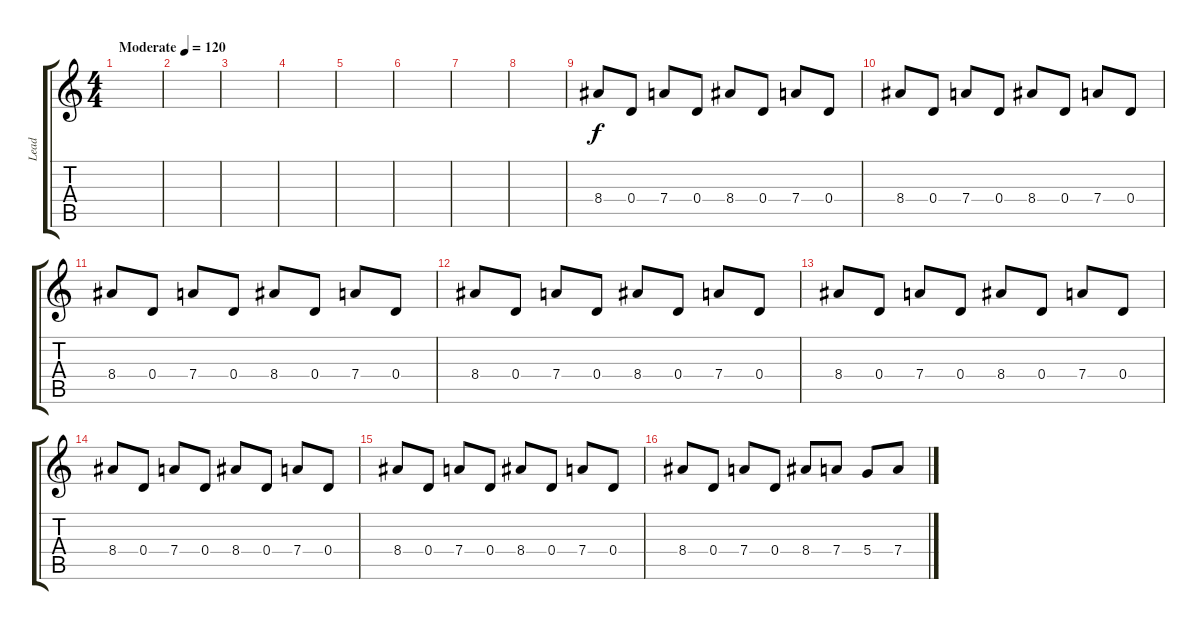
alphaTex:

\track ("Lead" "Lead") {instrument distortionguitar}
\staff {score tabs}
\tuning (E4 B3 G3 D3 A2 E2) {hide}
\ts (4 4)
\tempo (120 "Moderate")
\clef g2
\ks c
|
|
|
|
|
|
|
|
8.4.8 0.4.8 7.4.8 0.4.8 8.4.8 0.4.8 7.4.8 0.4.8 |
8.4.8 0.4.8 7.4.8 0.4.8 8.4.8 0.4.8 7.4.8 0.4.8 |
8.4.8 0.4.8 7.4.8 0.4.8 8.4.8 0.4.8 7.4.8 0.4.8 |
8.4.8 0.4.8 7.4.8 0.4.8 8.4.8 0.4.8 7.4.8 0.4.8 |
8.4.8 0.4.8 7.4.8 0.4.8 8.4.8 0.4.8 7.4.8 0.4.8 |
8.4.8 0.4.8 7.4.8 0.4.8 8.4.8 0.4.8 7.4.8 0.4.8 |
8.4.8 0.4.8 7.4.8 0.4.8 8.4.8 0.4.8 7.4.8 0.4.8 |
8.4.8 0.4.8 7.4.8 0.4.8 8.4.8 7.4.8 5.4.8 7.4.8
